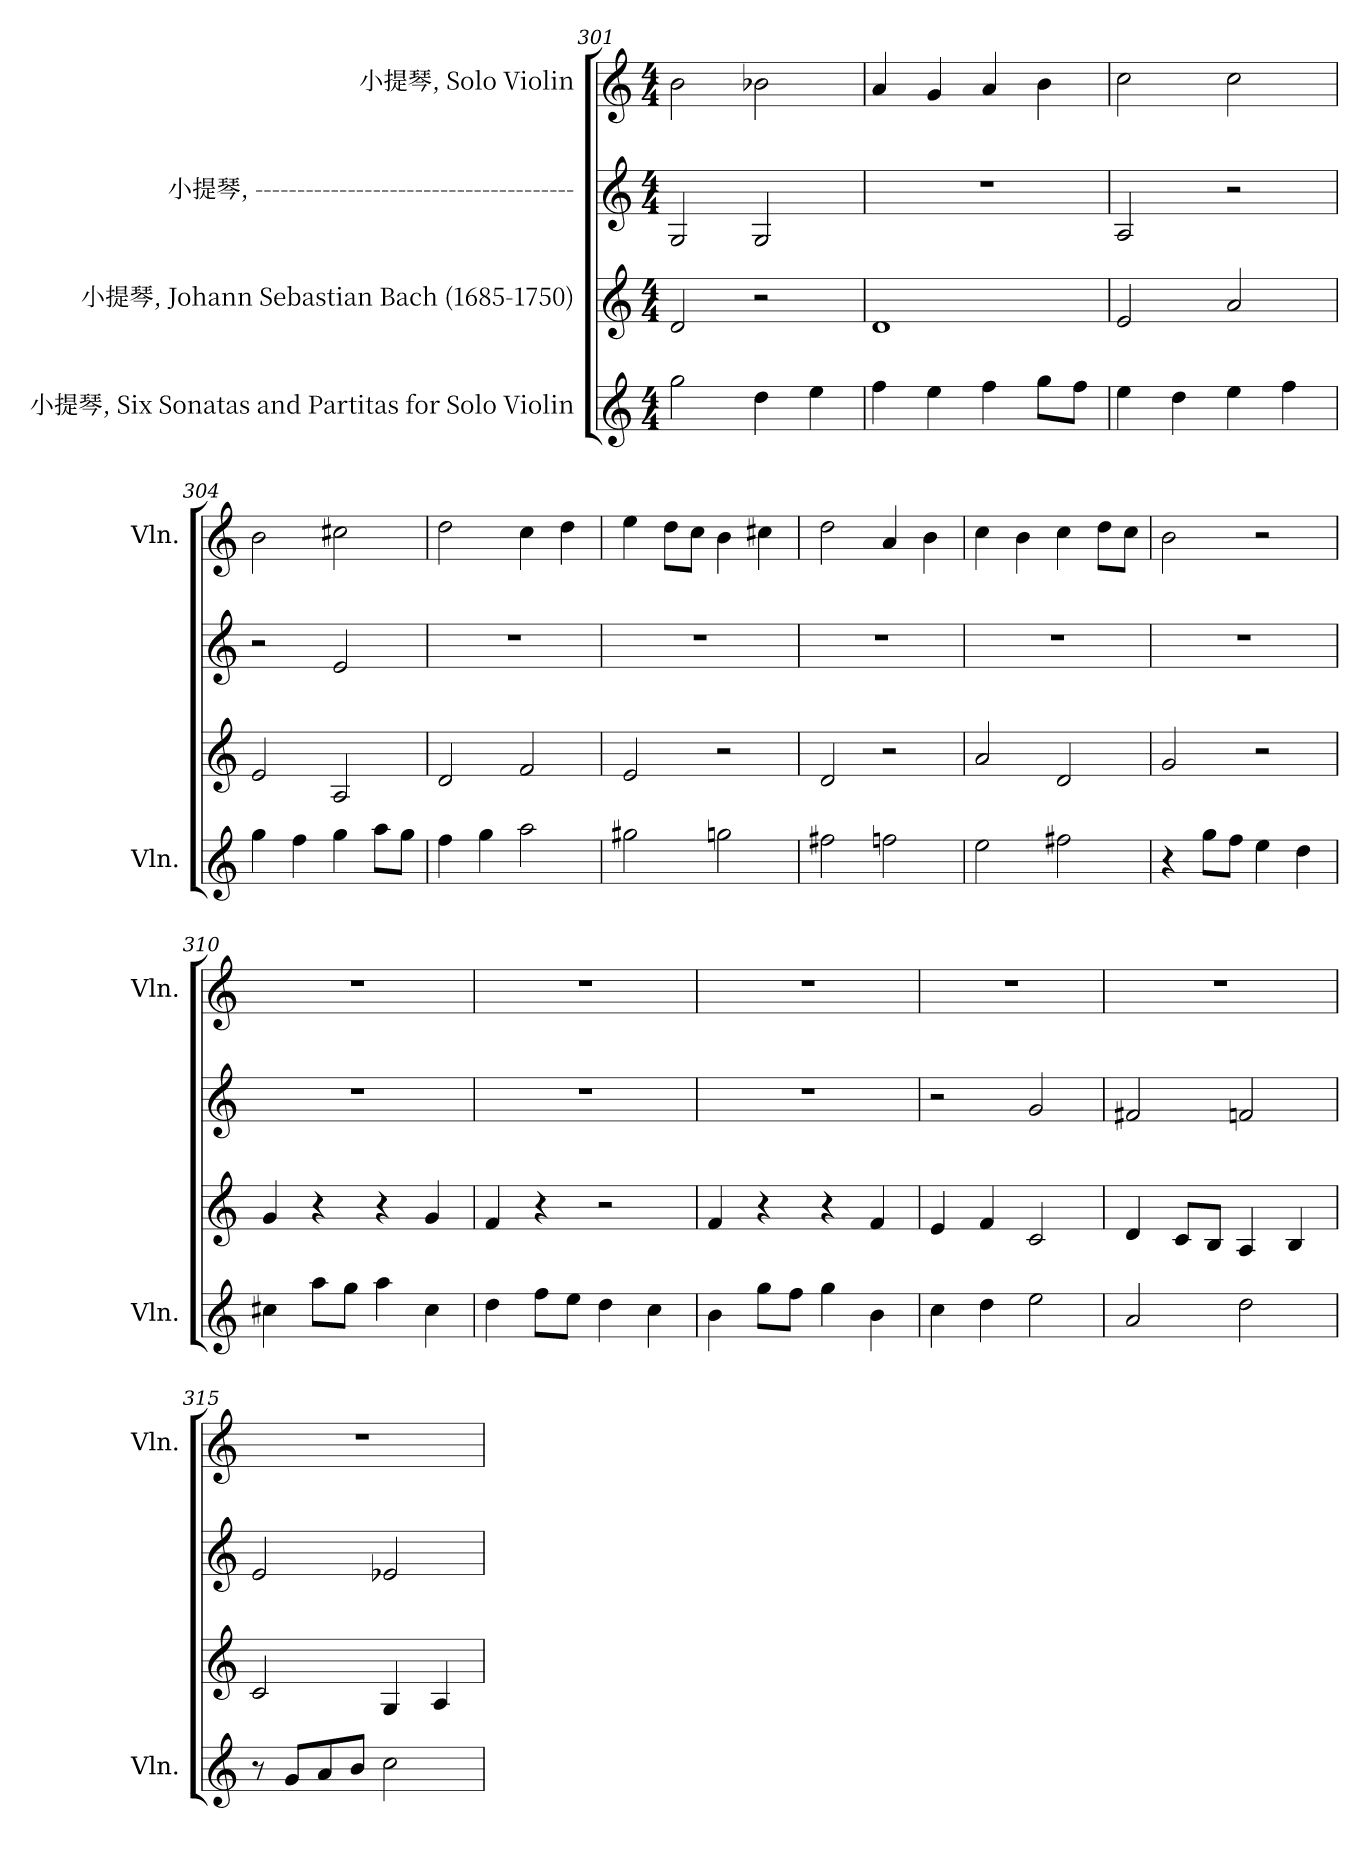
**kern	**kern	**kern	**kern
*part4	*part3	*part2	*part1
*staff4	*staff3	*staff2	*staff1
*I"小提琴, Six Sonatas and Partitas for Solo Violin	*I"小提琴, Johann Sebastian Bach  (1685-1750)	*I"小提琴, --------------------------------------	*I"小提琴, Solo Violin
*I'Vln.	*	*	*I'Vln.
*clefG2	*clefG2	*clefG2	*clefG2
*k[]	*k[]	*k[]	*k[]
*M4/4	*M4/4	*M4/4	*M4/4
=301	=301	=301	=301
2gg\	2d/	2G/	2b\
4dd\	2r	2G/	2b-X\
4ee\	.	.	.
!!LO:PB:g=z
=302	=302	=302	=302
4ff\	1d	1r	4a/
4ee\	.	.	4g/
4ff\	.	.	4a/
8gg\L	.	.	4b\
8ff\J	.	.	.
=303	=303	=303	=303
4ee\	2e/	2A/	2cc\
4dd\	.	.	.
4ee\	2a/	2r	2cc\
4ff\	.	.	.
=304	=304	=304	=304
4gg\	2e/	2r	2b\
4ff\	.	.	.
4gg\	2A/	2e/	2cc#X\
8aa\L	.	.	.
8gg\J	.	.	.
=305	=305	=305	=305
4ff\	2d/	1r	2dd\
4gg\	.	.	.
2aa\	2f/	.	4cc\
.	.	.	4dd\
=306	=306	=306	=306
2gg#X\	2e/	1r	4ee\
.	.	.	8dd\L
.	.	.	8cc\J
2ggn\	2r	.	4b\
.	.	.	4cc#X\
=307	=307	=307	=307
2ff#X\	2d/	1r	2dd\
2ffn\	2r	.	4a/
.	.	.	4b\
=308	=308	=308	=308
2ee\	2a/	1r	4cc\
.	.	.	4b\
2ff#X\	2d/	.	4cc\
.	.	.	8dd\L
.	.	.	8cc\J
!!LO:LB:g=z
=309	=309	=309	=309
4r	2g/	1r	2b\
8gg\L	.	.	.
8ff\J	.	.	.
4ee\	2r	.	2r
4dd\	.	.	.
=310	=310	=310	=310
4cc#X\	4g/	1r	1r
8aa\L	4r	.	.
8gg\J	.	.	.
4aa\	4r	.	.
4cc#\	4g/	.	.
=311	=311	=311	=311
4dd\	4f/	1r	1r
8ff\L	4r	.	.
8ee\J	.	.	.
4dd\	2r	.	.
4cc\	.	.	.
=312	=312	=312	=312
4b\	4f/	1r	1r
8gg\L	4r	.	.
8ff\J	.	.	.
4gg\	4r	.	.
4b\	4f/	.	.
=313	=313	=313	=313
4cc\	4e/	2r	1r
4dd\	4f/	.	.
2ee\	2c/	2g/	.
=314	=314	=314	=314
2a/	4d/	2f#X/	1r
.	8c/L	.	.
.	8B/J	.	.
2dd\	4A/	2fn/	.
.	4B/	.	.
=315	=315	=315	=315
8r	2c/	2e/	1r
8g/L	.	.	.
8a/	.	.	.
8b/J	.	.	.
2cc\	4G/	2e-X/	.
.	4A/	.	.
=	=	=	=
*-	*-	*-	*-
